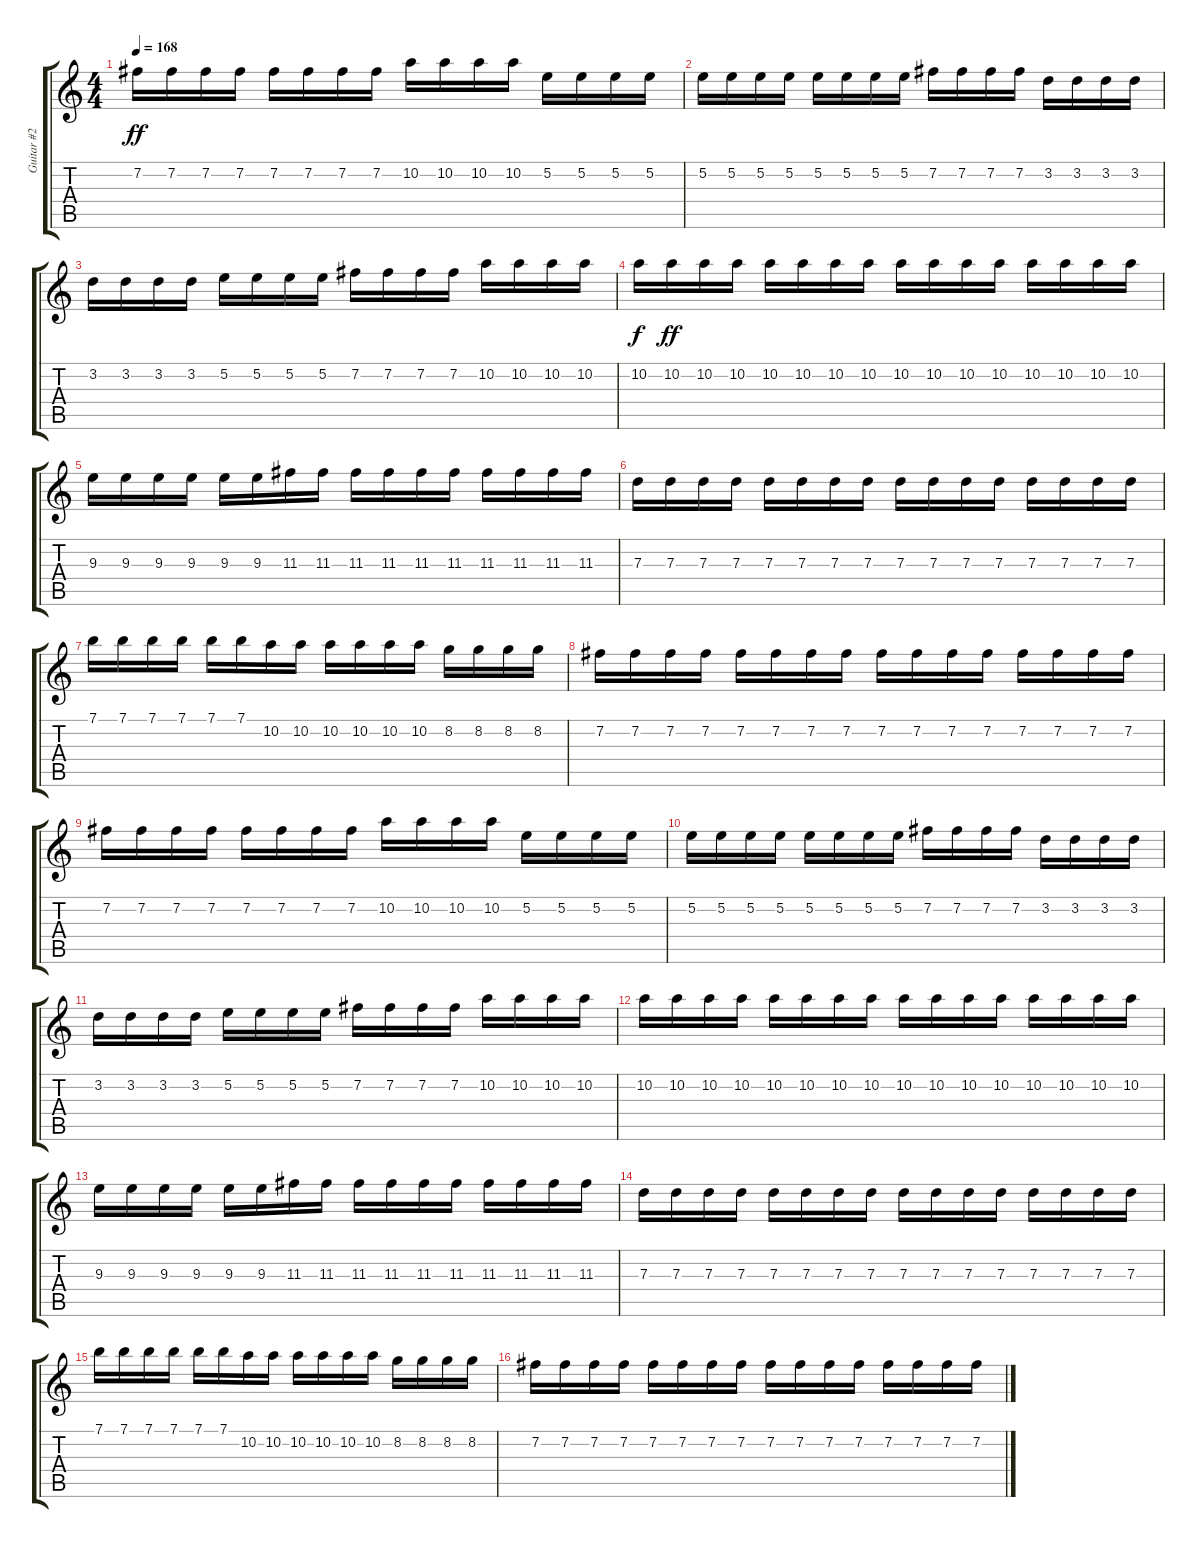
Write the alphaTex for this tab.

\track ("Guitar #2" "Guitar #2") {instrument overdrivenguitar}
\staff {score tabs}
\tuning (E4 B3 G3 D3 A2 D2) {hide}
\ts (4 4)
\tempo 168
\clef g2
\ks c
7.2.16{dy ff} 7.2.16 7.2.16 7.2.16 7.2.16 7.2.16 7.2.16 7.2.16 10.2.16 10.2.16 10.2.16 10.2.16 5.2.16 5.2.16 5.2.16 5.2.16 |
5.2.16 5.2.16 5.2.16 5.2.16 5.2.16 5.2.16 5.2.16 5.2.16 7.2.16 7.2.16 7.2.16 7.2.16 3.2.16 3.2.16 3.2.16 3.2.16 |
3.2.16 3.2.16 3.2.16 3.2.16 5.2.16 5.2.16 5.2.16 5.2.16 7.2.16 7.2.16 7.2.16 7.2.16 10.2.16 10.2.16 10.2.16 10.2.16 |
10.2.16{dy f} 10.2.16{dy ff} 10.2.16 10.2.16 10.2.16 10.2.16 10.2.16 10.2.16 10.2.16 10.2.16 10.2.16 10.2.16 10.2.16 10.2.16 10.2.16 10.2.16 |
9.3.16 9.3.16 9.3.16 9.3.16 9.3.16 9.3.16 11.3.16 11.3.16 11.3.16 11.3.16 11.3.16 11.3.16 11.3.16 11.3.16 11.3.16 11.3.16 |
7.3.16 7.3.16 7.3.16 7.3.16 7.3.16 7.3.16 7.3.16 7.3.16 7.3.16 7.3.16 7.3.16 7.3.16 7.3.16 7.3.16 7.3.16 7.3.16 |
7.1.16 7.1.16 7.1.16 7.1.16 7.1.16 7.1.16 10.2.16 10.2.16 10.2.16 10.2.16 10.2.16 10.2.16 8.2.16 8.2.16 8.2.16 8.2.16 |
7.2.16 7.2.16 7.2.16 7.2.16 7.2.16 7.2.16 7.2.16 7.2.16 7.2.16 7.2.16 7.2.16 7.2.16 7.2.16 7.2.16 7.2.16 7.2.16 |
7.2.16 7.2.16 7.2.16 7.2.16 7.2.16 7.2.16 7.2.16 7.2.16 10.2.16 10.2.16 10.2.16 10.2.16 5.2.16 5.2.16 5.2.16 5.2.16 |
5.2.16 5.2.16 5.2.16 5.2.16 5.2.16 5.2.16 5.2.16 5.2.16 7.2.16 7.2.16 7.2.16 7.2.16 3.2.16 3.2.16 3.2.16 3.2.16 |
3.2.16 3.2.16 3.2.16 3.2.16 5.2.16 5.2.16 5.2.16 5.2.16 7.2.16 7.2.16 7.2.16 7.2.16 10.2.16 10.2.16 10.2.16 10.2.16 |
10.2.16 10.2.16 10.2.16 10.2.16 10.2.16 10.2.16 10.2.16 10.2.16 10.2.16 10.2.16 10.2.16 10.2.16 10.2.16 10.2.16 10.2.16 10.2.16 |
9.3.16 9.3.16 9.3.16 9.3.16 9.3.16 9.3.16 11.3.16 11.3.16 11.3.16 11.3.16 11.3.16 11.3.16 11.3.16 11.3.16 11.3.16 11.3.16 |
7.3.16 7.3.16 7.3.16 7.3.16 7.3.16 7.3.16 7.3.16 7.3.16 7.3.16 7.3.16 7.3.16 7.3.16 7.3.16 7.3.16 7.3.16 7.3.16 |
7.1.16 7.1.16 7.1.16 7.1.16 7.1.16 7.1.16 10.2.16 10.2.16 10.2.16 10.2.16 10.2.16 10.2.16 8.2.16 8.2.16 8.2.16 8.2.16 |
7.2.16 7.2.16 7.2.16 7.2.16 7.2.16 7.2.16 7.2.16 7.2.16 7.2.16 7.2.16 7.2.16 7.2.16 7.2.16 7.2.16 7.2.16 7.2.16
